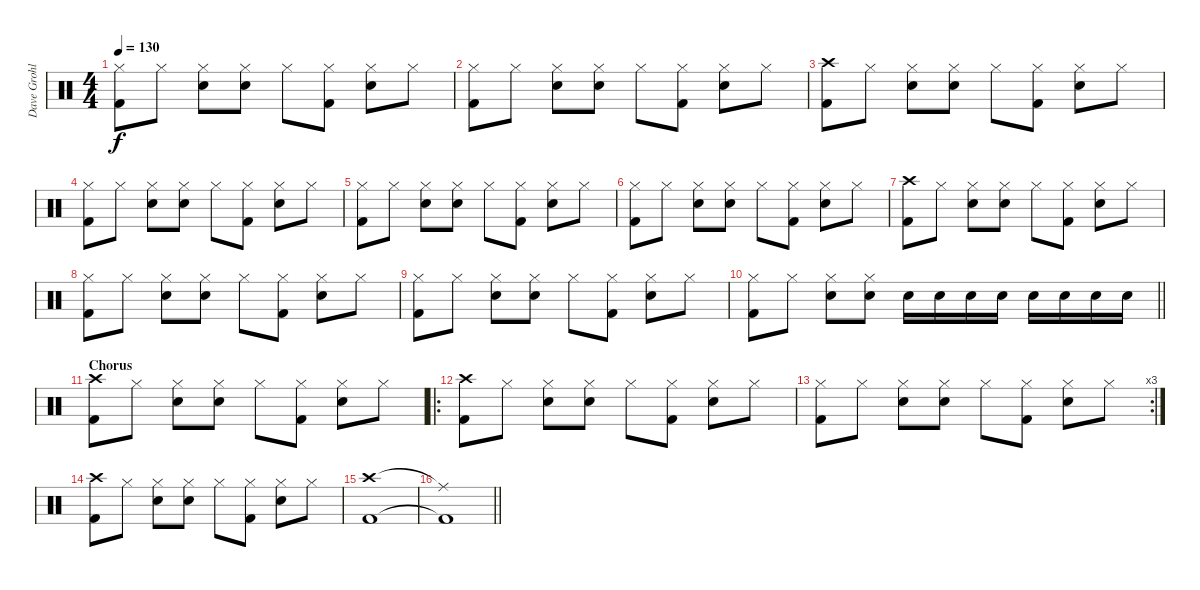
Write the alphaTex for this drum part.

\track ("Dave Grohl" "Dave Grohl") {instrument percussion}
\staff {score}
\articulation defaults
\ts (4 4)
\tempo 130
\clef neutral
\ks c
("Hi-Hat (closed)" "Kick (hit) 2").8{dy f} "Hi-Hat (closed)".8 ("Hi-Hat (closed)" "Electric Snare (hit)").8 ("Hi-Hat (closed)" "Electric Snare (hit)").8 "Hi-Hat (closed)".8 ("Hi-Hat (closed)" "Kick (hit) 2").8 ("Hi-Hat (closed)" "Electric Snare (hit)").8 "Hi-Hat (closed)".8 |
("Hi-Hat (closed)" "Kick (hit) 2").8 "Hi-Hat (closed)".8 ("Hi-Hat (closed)" "Electric Snare (hit)").8 ("Hi-Hat (closed)" "Electric Snare (hit)").8 "Hi-Hat (closed)".8 ("Hi-Hat (closed)" "Kick (hit) 2").8 ("Hi-Hat (closed)" "Electric Snare (hit)").8 "Hi-Hat (closed)".8 |
("Crash high (hit)" "Kick (hit) 2").8 "Hi-Hat (closed)".8 ("Hi-Hat (closed)" "Electric Snare (hit)").8 ("Hi-Hat (closed)" "Electric Snare (hit)").8 "Hi-Hat (closed)".8 ("Hi-Hat (closed)" "Kick (hit) 2").8 ("Hi-Hat (closed)" "Electric Snare (hit)").8 "Hi-Hat (closed)".8 |
("Hi-Hat (closed)" "Kick (hit) 2").8 "Hi-Hat (closed)".8 ("Hi-Hat (closed)" "Electric Snare (hit)").8 ("Hi-Hat (closed)" "Electric Snare (hit)").8 "Hi-Hat (closed)".8 ("Hi-Hat (closed)" "Kick (hit) 2").8 ("Hi-Hat (closed)" "Electric Snare (hit)").8 "Hi-Hat (closed)".8 |
("Hi-Hat (closed)" "Kick (hit) 2").8 "Hi-Hat (closed)".8 ("Hi-Hat (closed)" "Electric Snare (hit)").8 ("Hi-Hat (closed)" "Electric Snare (hit)").8 "Hi-Hat (closed)".8 ("Hi-Hat (closed)" "Kick (hit) 2").8 ("Hi-Hat (closed)" "Electric Snare (hit)").8 "Hi-Hat (closed)".8 |
("Hi-Hat (closed)" "Kick (hit) 2").8 "Hi-Hat (closed)".8 ("Hi-Hat (closed)" "Electric Snare (hit)").8 ("Hi-Hat (closed)" "Electric Snare (hit)").8 "Hi-Hat (closed)".8 ("Hi-Hat (closed)" "Kick (hit) 2").8 ("Hi-Hat (closed)" "Electric Snare (hit)").8 "Hi-Hat (closed)".8 |
("Crash high (hit)" "Kick (hit) 2").8 "Hi-Hat (closed)".8 ("Hi-Hat (closed)" "Electric Snare (hit)").8 ("Hi-Hat (closed)" "Electric Snare (hit)").8 "Hi-Hat (closed)".8 ("Hi-Hat (closed)" "Kick (hit) 2").8 ("Hi-Hat (closed)" "Electric Snare (hit)").8 "Hi-Hat (closed)".8 |
("Hi-Hat (closed)" "Kick (hit) 2").8 "Hi-Hat (closed)".8 ("Hi-Hat (closed)" "Electric Snare (hit)").8 ("Hi-Hat (closed)" "Electric Snare (hit)").8 "Hi-Hat (closed)".8 ("Hi-Hat (closed)" "Kick (hit) 2").8 ("Hi-Hat (closed)" "Electric Snare (hit)").8 "Hi-Hat (closed)".8 |
("Hi-Hat (closed)" "Kick (hit) 2").8 "Hi-Hat (closed)".8 ("Hi-Hat (closed)" "Electric Snare (hit)").8 ("Hi-Hat (closed)" "Electric Snare (hit)").8 "Hi-Hat (closed)".8 ("Hi-Hat (closed)" "Kick (hit) 2").8 ("Hi-Hat (closed)" "Electric Snare (hit)").8 "Hi-Hat (closed)".8 |
\barLineRight lightlight
("Hi-Hat (closed)" "Kick (hit) 2").8 "Hi-Hat (closed)".8 ("Hi-Hat (closed)" "Electric Snare (hit)").8 ("Hi-Hat (closed)" "Electric Snare (hit)").8 "Electric Snare (hit)".16 "Electric Snare (hit)".16 "Electric Snare (hit)".16 "Electric Snare (hit)".16 "Electric Snare (hit)".16 "Electric Snare (hit)".16 "Electric Snare (hit)".16 "Electric Snare (hit)".16 |
\section ("" "Chorus")
("Crash high (hit)" "Kick (hit) 2").8 "Hi-Hat (closed)".8 ("Hi-Hat (closed)" "Electric Snare (hit)").8 ("Hi-Hat (closed)" "Electric Snare (hit)").8 "Hi-Hat (closed)".8 ("Hi-Hat (closed)" "Kick (hit) 2").8 ("Hi-Hat (closed)" "Electric Snare (hit)").8 "Hi-Hat (closed)".8 |
\ro
("Crash high (hit)" "Kick (hit) 2").8 "Hi-Hat (closed)".8 ("Hi-Hat (closed)" "Electric Snare (hit)").8 ("Hi-Hat (closed)" "Electric Snare (hit)").8 "Hi-Hat (closed)".8 ("Hi-Hat (closed)" "Kick (hit) 2").8 ("Hi-Hat (closed)" "Electric Snare (hit)").8 "Hi-Hat (closed)".8 |
\rc 3
("Hi-Hat (closed)" "Kick (hit) 2").8 "Hi-Hat (closed)".8 ("Hi-Hat (closed)" "Electric Snare (hit)").8 ("Hi-Hat (closed)" "Electric Snare (hit)").8 "Hi-Hat (closed)".8 ("Hi-Hat (closed)" "Kick (hit) 2").8 ("Hi-Hat (closed)" "Electric Snare (hit)").8 "Hi-Hat (closed)".8 |
("Crash high (hit)" "Kick (hit) 2").8 "Hi-Hat (closed)".8 ("Hi-Hat (closed)" "Electric Snare (hit)").8 ("Hi-Hat (closed)" "Electric Snare (hit)").8 "Hi-Hat (closed)".8 ("Hi-Hat (closed)" "Kick (hit) 2").8 ("Hi-Hat (closed)" "Electric Snare (hit)").8 "Hi-Hat (closed)".8 |
("Crash high (hit)" "Kick (hit) 2").1 |
\barLineRight lightlight
("Ride (middle)"{t} "Kick (hit) 2"{t}).1
